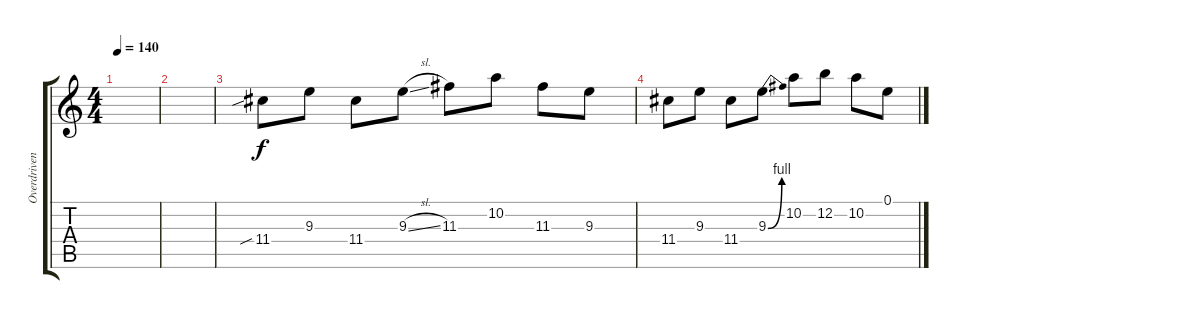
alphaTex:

\track ("Overdriven" "Overdriven") {instrument overdrivenguitar}
\staff {score tabs}
\tuning (E4 B3 G3 D3 A2 E2) {hide}
\ts (4 4)
\tempo 140
\clef g2
\ks c
|
|
11.4{sib}.8 9.3.8 11.4.8 9.3{sl}.8 11.3.8 10.2.8 11.3.8 9.3.8 |
11.4.8 9.3.8 11.4.8 9.3{be (bend 0 0 60 4)}.8 10.2.8 12.2.8 10.2.8 0.1.8
